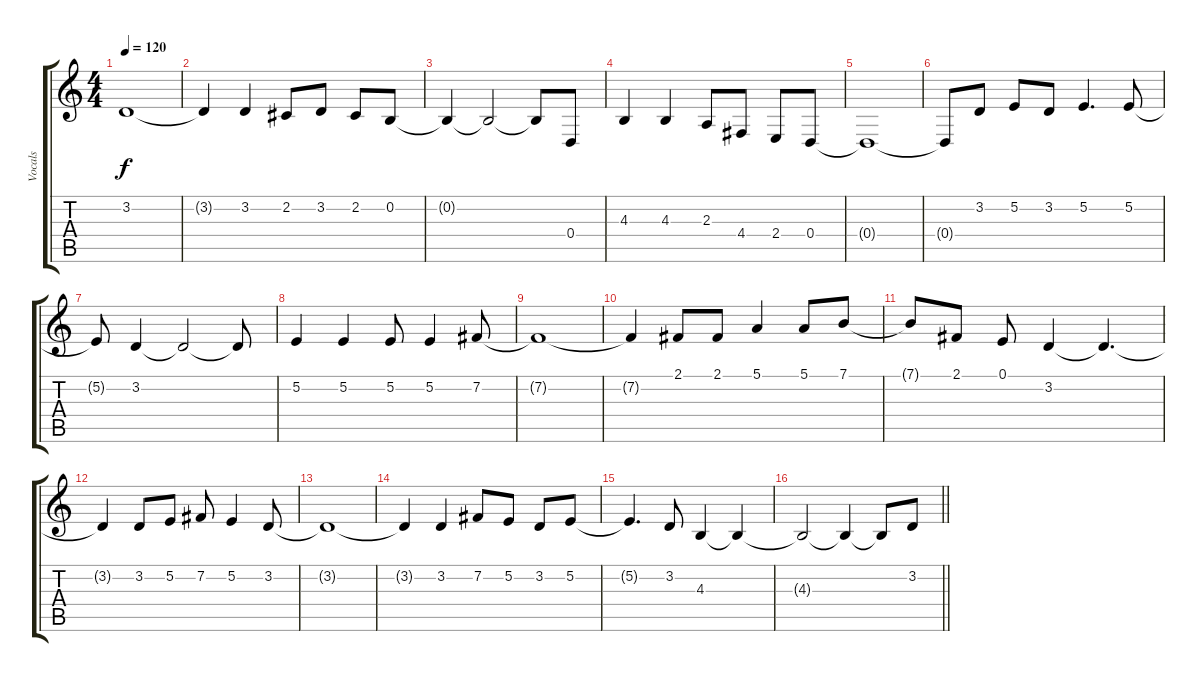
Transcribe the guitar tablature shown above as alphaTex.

\track ("Vocals" "Vocals") {instrument fx4atmosphere}
\staff {score tabs}
\tuning (E4 B3 G3 D3 A2 E2) {hide}
\ts (4 4)
\tempo 120
\clef g2
\ks c
3.2{t}.1{dy f} |
3.2{t}.4 3.2.4 2.2.8 3.2.8 2.2.8 0.2.8 |
0.2{t}.4 0.2{t}.2 0.2{t}.8 0.4.8 |
4.3.4 4.3.4 2.3.8 4.4.8 2.4.8 0.4.8 |
0.4{t}.1 |
0.4{t}.8 3.2.8 5.2.8 3.2.8 5.2.4{d} 5.2.8 |
5.2{t}.8 3.2.4 3.2{t}.2 3.2{t}.8 |
5.2.4 5.2.4 5.2.8 5.2.4 7.2.8 |
7.2{t}.1 |
7.2{t}.4 2.1.8 2.1.8 5.1.4 5.1.8 7.1.8 |
7.1{t}.8 2.1.8 0.1.8 3.2.4 3.2{t}.4{d} |
3.2{t}.4 3.2.8 5.2.8 7.2.8 5.2.4 3.2.8 |
3.2{t}.1 |
3.2{t}.4 3.2.4 7.2.8 5.2.8 3.2.8 5.2.8 |
5.2{t}.4{d} 3.2.8 4.3.4 4.3{t}.4 |
\barLineRight lightlight
4.3{t}.2 4.3{t}.4 4.3{t}.8 3.2.8
